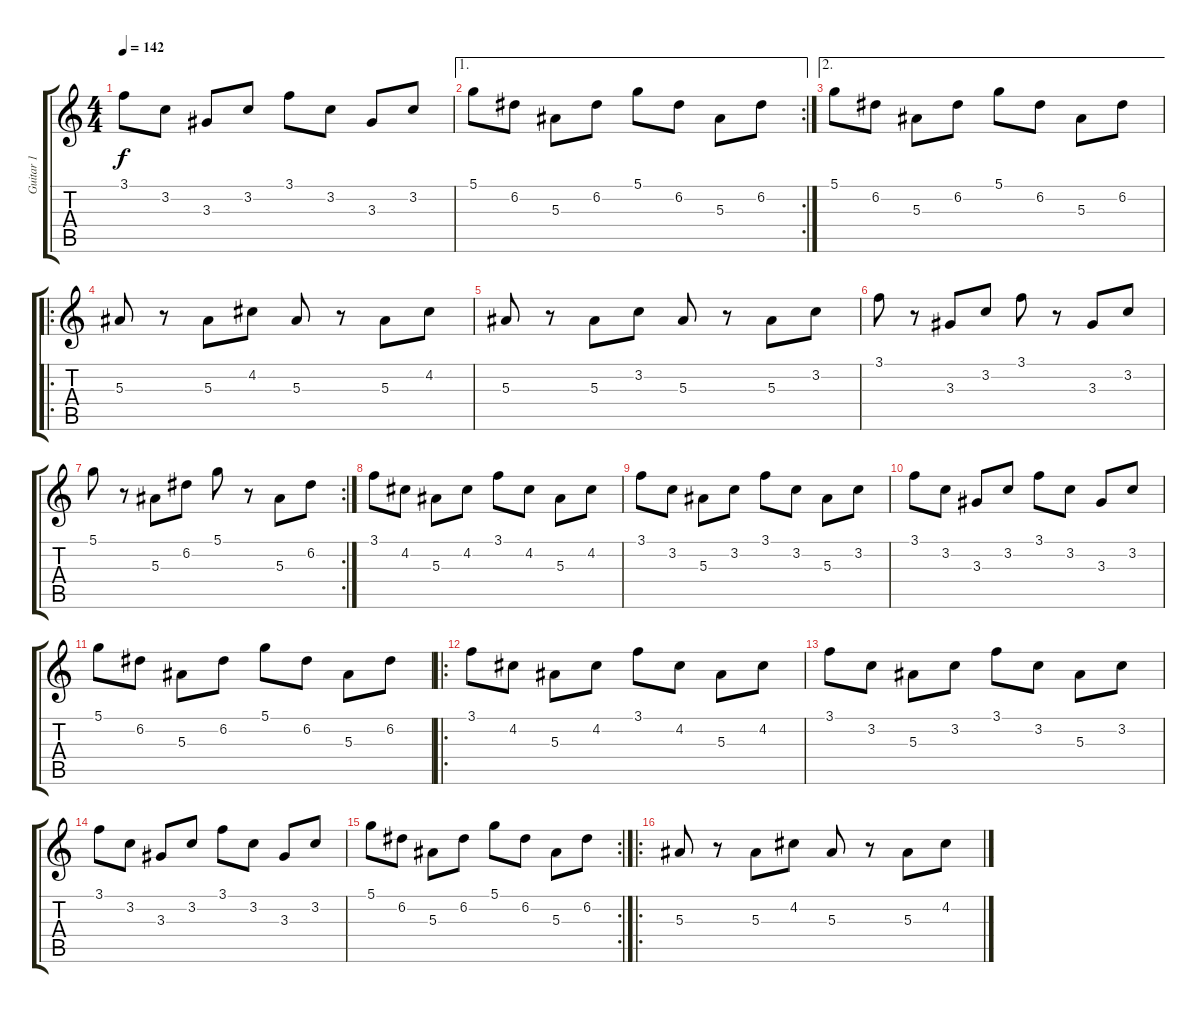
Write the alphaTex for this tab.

\track ("Guitar 1" "Guitar 1") {instrument distortionguitar}
\staff {score tabs}
\tuning (D4 A3 F3 C3 G2 D2) {hide}
\ts (4 4)
\tempo 142
\clef g2
\ks c
3.1.8{dy f} 3.2.8 3.3.8 3.2.8 3.1.8 3.2.8 3.3.8 3.2.8 |
\ae 1
\rc 2
5.1.8 6.2.8 5.3.8 6.2.8 5.1.8 6.2.8 5.3.8 6.2.8 |
\ae 2
5.1.8 6.2.8 5.3.8 6.2.8 5.1.8 6.2.8 5.3.8 6.2.8 |
\ro
5.3.8 r.8 5.3.8 4.2.8 5.3.8 r.8 5.3.8 4.2.8 |
5.3.8 r.8 5.3.8 3.2.8 5.3.8 r.8 5.3.8 3.2.8 |
3.1.8 r.8 3.3.8 3.2.8 3.1.8 r.8 3.3.8 3.2.8 |
\rc 2
5.1.8 r.8 5.3.8 6.2.8 5.1.8 r.8 5.3.8 6.2.8 |
3.1.8 4.2.8 5.3.8 4.2.8 3.1.8 4.2.8 5.3.8 4.2.8 |
3.1.8 3.2.8 5.3.8 3.2.8 3.1.8 3.2.8 5.3.8 3.2.8 |
3.1.8 3.2.8 3.3.8 3.2.8 3.1.8 3.2.8 3.3.8 3.2.8 |
5.1.8 6.2.8 5.3.8 6.2.8 5.1.8 6.2.8 5.3.8 6.2.8 |
\ro
3.1.8 4.2.8 5.3.8 4.2.8 3.1.8 4.2.8 5.3.8 4.2.8 |
3.1.8 3.2.8 5.3.8 3.2.8 3.1.8 3.2.8 5.3.8 3.2.8 |
3.1.8 3.2.8 3.3.8 3.2.8 3.1.8 3.2.8 3.3.8 3.2.8 |
\rc 2
5.1.8 6.2.8 5.3.8 6.2.8 5.1.8 6.2.8 5.3.8 6.2.8 |
\ro
5.3.8 r.8 5.3.8 4.2.8 5.3.8 r.8 5.3.8 4.2.8
